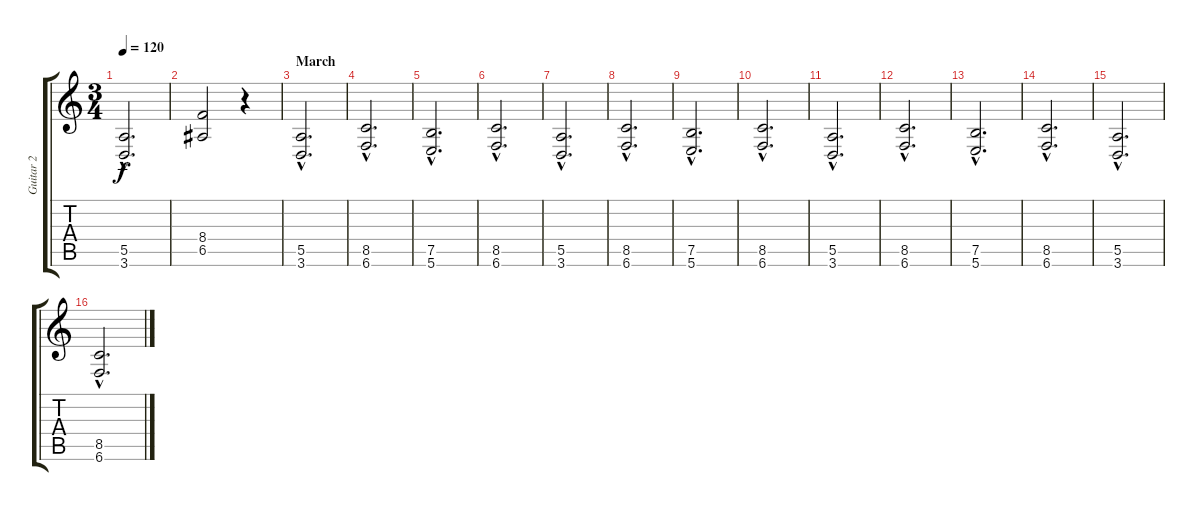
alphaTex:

\track ("Guitar 2" "Guitar 2") {instrument overdrivenguitar}
\staff {score tabs}
\tuning (B3 Gb3 D3 A2 E2 B1) {hide}
\ts (3 4)
\tempo 120
\clef g2
\ks c
(5.5{hac} 3.6{hac}).2{d dy f} |
(8.4 6.5).2 r.4 |
\section ("" "March")
(5.5{hac} 3.6{hac}).2{d} |
(8.5{hac} 6.6{hac}).2{d} |
(7.5{hac} 5.6{hac}).2{d} |
(8.5{hac} 6.6{hac}).2{d} |
(5.5{hac} 3.6{hac}).2{d} |
(8.5{hac} 6.6{hac}).2{d} |
(7.5{hac} 5.6{hac}).2{d} |
(8.5{hac} 6.6{hac}).2{d} |
(5.5{hac} 3.6{hac}).2{d} |
(8.5{hac} 6.6{hac}).2{d} |
(7.5{hac} 5.6{hac}).2{d} |
(8.5{hac} 6.6{hac}).2{d} |
(5.5{hac} 3.6{hac}).2{d} |
(8.5{hac} 6.6{hac}).2{d}
